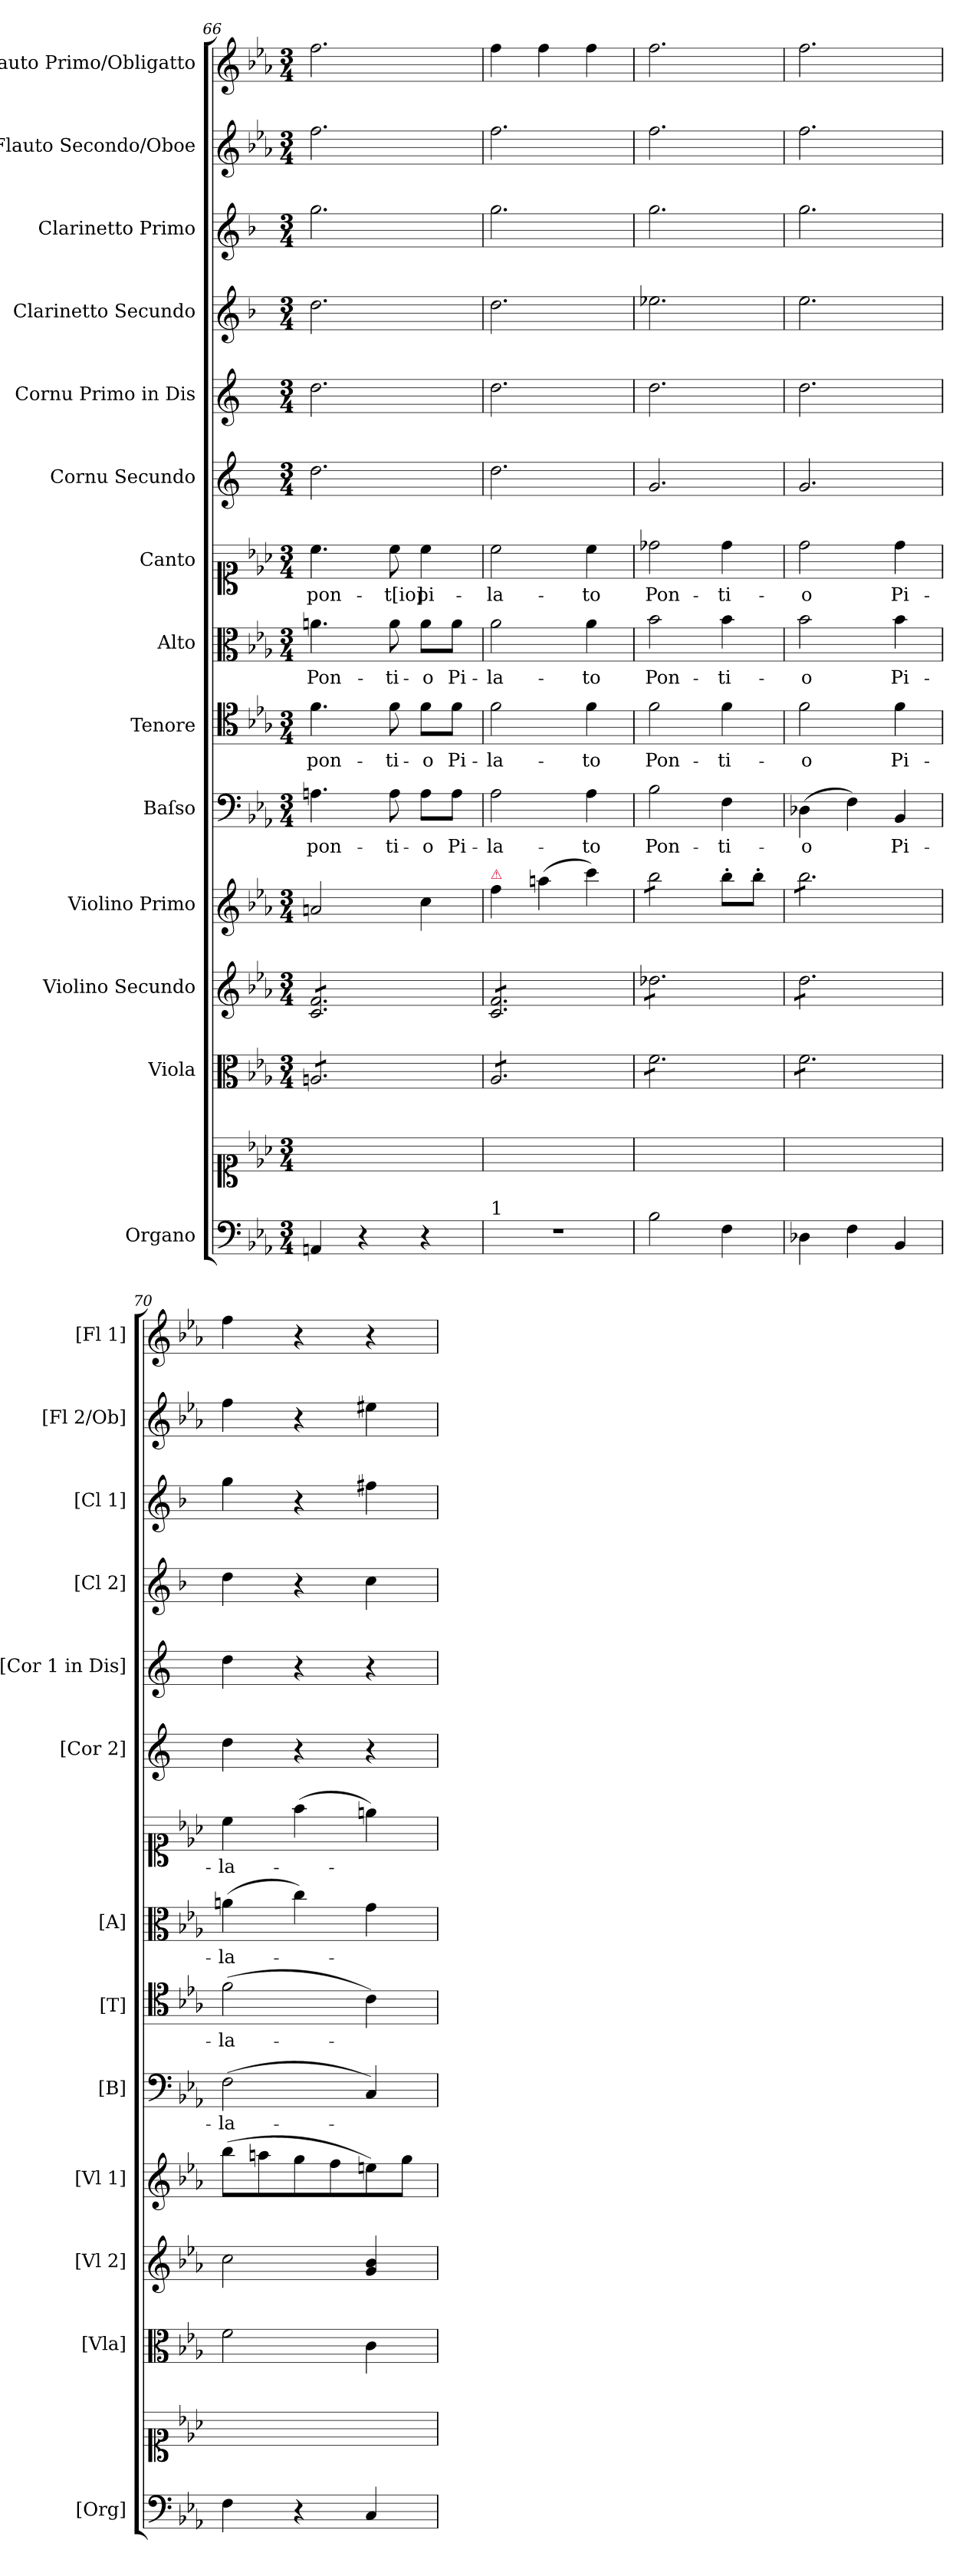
**kern	**kern	**kern	**kern	**kern	**kern	**text	**kern	**text	**kern	**text	**kern	**text	**kern	**kern	**kern	**kern	**kern	**kern
*part14	*part14	*part13	*part12	*part11	*part10	*part10	*part9	*part9	*part8	*part8	*part7	*part7	*part6	*part5	*part4	*part3	*part2	*part1
*staff15	*staff14	*staff13	*staff12	*staff11	*staff10	*staff10	*staff9	*staff9	*staff8	*staff8	*staff7	*staff7	*staff6	*staff5	*staff4	*staff3	*staff2	*staff1
*I"Organo	*	*I"Viola	*I"Violino Secundo	*I"Violino Primo	*I"Baſso	*	*I"Tenore	*	*I"Alto	*	*I"Canto	*	*I"Cornu Secundo	*I"Cornu Primo in Dis	*I"Clarinetto Secundo	*I"Clarinetto Primo	*I"Flauto Secondo/Oboe	*I"Flauto Primo/Obligatto
*I'[Org]	*	*I'[Vla]	*I'[Vl 2]	*I'[Vl 1]	*I'[B]	*	*I'[T]	*	*I'[A]	*	*	*	*I'[Cor 2]	*I'[Cor 1 in Dis]	*I'[Cl 2]	*I'[Cl 1]	*I'[Fl 2/Ob]	*I'[Fl 1]
*clefF4	*clefC1	*clefC3	*clefG2	*clefG2	*clefF4	*	*clefC4	*	*clefC3	*	*clefC1	*	*clefG2	*clefG2	*clefG2	*clefG2	*clefG2	*clefG2
*	*	*	*	*	*	*	*	*	*	*	*	*	*ITrd-2c-3	*ITrd-2c-3	*ITrd1c2	*ITrd1c2	*	*
*k[b-e-a-]	*k[b-e-a-]	*k[b-e-a-]	*k[b-e-a-]	*k[b-e-a-]	*k[b-e-a-]	*	*k[b-e-a-]	*	*k[b-e-a-]	*	*k[b-e-a-]	*	*k[b-e-a-]	*k[b-e-a-]	*k[b-e-a-]	*k[b-e-a-]	*k[b-e-a-]	*k[b-e-a-]
*E-:	*E-:	*E-:	*E-:	*E-:	*E-:	*	*E-:	*	*E-:	*	*E-:	*	*E-:	*E-:	*E-:	*E-:	*E-:	*E-:
*M3/4	*M3/4	*M3/4	*M3/4	*M3/4	*M3/4	*	*M3/4	*	*M3/4	*	*M3/4	*	*M3/4	*M3/4	*M3/4	*M3/4	*M3/4	*M3/4
=66	=66	=66	=66	=66	=66	=66	=66	=66	=66	=66	=66	=66	=66	=66	=66	=66	=66	=66
*	*	*tremolo	*	*	*	*	*	*	*	*	*	*	*	*	*	*	*	*
*	*	*	*tremolo	*	*	*	*	*	*	*	*	*	*	*	*	*	*	*
4AAn/	2.ryy	8An/L	8c/ 8f/L	2an/	4.An\	pon-	4.f\	pon-	4.an\	Pon-	4.cc\	pon-	2.ff\	2.ff\	2.cc\	2.ff\	2.ff\	2.ff\
.	.	8An/	8c/ 8f/	.	.	.	.	.	.	.	.	.	.	.	.	.	.	.
4r	.	8An/	8c/ 8f/	.	.	.	.	.	.	.	.	.	.	.	.	.	.	.
.	.	8An/	8c/ 8f/	.	8A\	-ti-	8f\	-ti-	8a\	-ti-	8cc\	-t[io]	.	.	.	.	.	.
4r	.	8An/	8c/ 8f/	4cc\	8A\L	-o	8f\L	-o	8a\L	-o	4cc\	pi-	.	.	.	.	.	.
.	.	8An/J	8c/ 8f/J	.	8A\J	Pi-	8f\J	Pi-	8a\J	Pi-	.	.	.	.	.	.	.	.
=67	=67	=67	=67	=67	=67	=67	=67	=67	=67	=67	=67	=67	=67	=67	=67	=67	=67	=67
!	!	!	!	!LO:TX:a:color=crimson:t=⚠	!	!	!	!	!	!	!	!	!	!	!	!	!	!
!LO:TX:a:t=1	!	!	!	!	!	!	!	!	!	!	!	!	!	!	!	!	!	!
2.r	2.ryy	8A-/L	8c/ 8f/L	4ff\	2A-\	-la-	2f\	-la-	2a-\	-la-	2cc\	-la-	2.ff\	2.ff\	2.cc\	2.ff\	2.ff\	4ff\
.	.	8A-/	8c/ 8f/	.	.	.	.	.	.	.	.	.	.	.	.	.	.	.
.	.	8A-/	8c/ 8f/	(>4aan\	.	.	.	.	.	.	.	.	.	.	.	.	.	4ff\
.	.	8A-/	8c/ 8f/	.	.	.	.	.	.	.	.	.	.	.	.	.	.	.
.	.	8A-/	8c/ 8f/	4ccc\)	4A-\	-to	4f\	-to	4a-\	-to	4cc\	-to	.	.	.	.	.	4ff\
.	.	8A-/J	8c/ 8f/J	.	.	.	.	.	.	.	.	.	.	.	.	.	.	.
=68	=68	=68	=68	=68	=68	=68	=68	=68	=68	=68	=68	=68	=68	=68	=68	=68	=68	=68
!	!	!	!	!LO:TX:a:color=crimson:t=⚠	!	!	!	!	!	!	!	!	!	!	!	!	!	!
*	*	*	*	*tremolo	*	*	*	*	*	*	*	*	*	*	*	*	*	*
2B-\	2.ryy	8f\L	8dd-X\L	8bb-\L	2B-\	Pon-	2f\	Pon-	2b-\	Pon-	2dd-X\	Pon-	2.b-/	2.ff\	2.dd-X\	2.ff\	2.ff\	2.ff\
.	.	8f\	8dd-X\	8bb-\	.	.	.	.	.	.	.	.	.	.	.	.	.	.
.	.	8f\	8dd-X\	8bb-\	.	.	.	.	.	.	.	.	.	.	.	.	.	.
.	.	8f\	8dd-X\	8bb-\J	.	.	.	.	.	.	.	.	.	.	.	.	.	.
*	*	*	*	*Xtremolo	*	*	*	*	*	*	*	*	*	*	*	*	*	*
4F\	.	8f\	8dd-X\	8bb-'>\L	4F\	-ti-	4f\	-ti-	4b-\	-ti-	4dd-\	-ti-	.	.	.	.	.	.
.	.	8f\J	8dd-X\J	8bb-'>\J	.	.	.	.	.	.	.	.	.	.	.	.	.	.
=69	=69	=69	=69	=69	=69	=69	=69	=69	=69	=69	=69	=69	=69	=69	=69	=69	=69	=69
*	*	*	*	*tremolo	*	*	*	*	*	*	*	*	*	*	*	*	*	*
4D-X\	2.ryy	8f\L	8dd\L	8bb-\L	(>4D-X\	-o	2f\	-o	2b-\	-o	2dd\	-o	2.b-/	2.ff\	2.dd\	2.ff\	2.ff\	2.ff\
.	.	8f\	8dd\	8bb-\	.	.	.	.	.	.	.	.	.	.	.	.	.	.
4F\	.	8f\	8dd\	8bb-\	4F\)	.	.	.	.	.	.	.	.	.	.	.	.	.
.	.	8f\	8dd\	8bb-\	.	.	.	.	.	.	.	.	.	.	.	.	.	.
4BB-/	.	8f\	8dd\	8bb-\	4BB-/	Pi-	4f\	Pi-	4b-\	Pi-	4dd\	Pi-	.	.	.	.	.	.
.	.	8f\J	8dd\J	8bb-\J	.	.	.	.	.	.	.	.	.	.	.	.	.	.
*	*	*	*	*Xtremolo	*	*	*	*	*	*	*	*	*	*	*	*	*	*
*	*	*	*Xtremolo	*	*	*	*	*	*	*	*	*	*	*	*	*	*	*
*	*	*Xtremolo	*	*	*	*	*	*	*	*	*	*	*	*	*	*	*	*
=70	=70	=70	=70	=70	=70	=70	=70	=70	=70	=70	=70	=70	=70	=70	=70	=70	=70	=70
4F\	2.ryy	2f\	2cc\	(>8bb-\L	(>2F\	-la-	(>2f\	-la-	(>4an\	-la-	4cc\	-la-	4ff\	4ff\	4cc\	4ff\	4ff\	4ff\
.	.	.	.	8aan\	.	.	.	.	.	.	.	.	.	.	.	.	.	.
4r	.	.	.	8gg\	.	.	.	.	4cc\)	.	(>4ff\	.	4r	4r	4r	4r	4r	4r
.	.	.	.	8ff\	.	.	.	.	.	.	.	.	.	.	.	.	.	.
4C/	.	4c\	4g/ 4b-/	8een\)	4C/)	.	4c\)	.	4g\	.	4een\)	.	4r	4r	4b-\	4een\	4ee#X\	4r
.	.	.	.	8gg\J	.	.	.	.	.	.	.	.	.	.	.	.	.	.
=	=	=	=	=	=	=	=	=	=	=	=	=	=	=	=	=	=	=
*-	*-	*-	*-	*-	*-	*-	*-	*-	*-	*-	*-	*-	*-	*-	*-	*-	*-	*-
